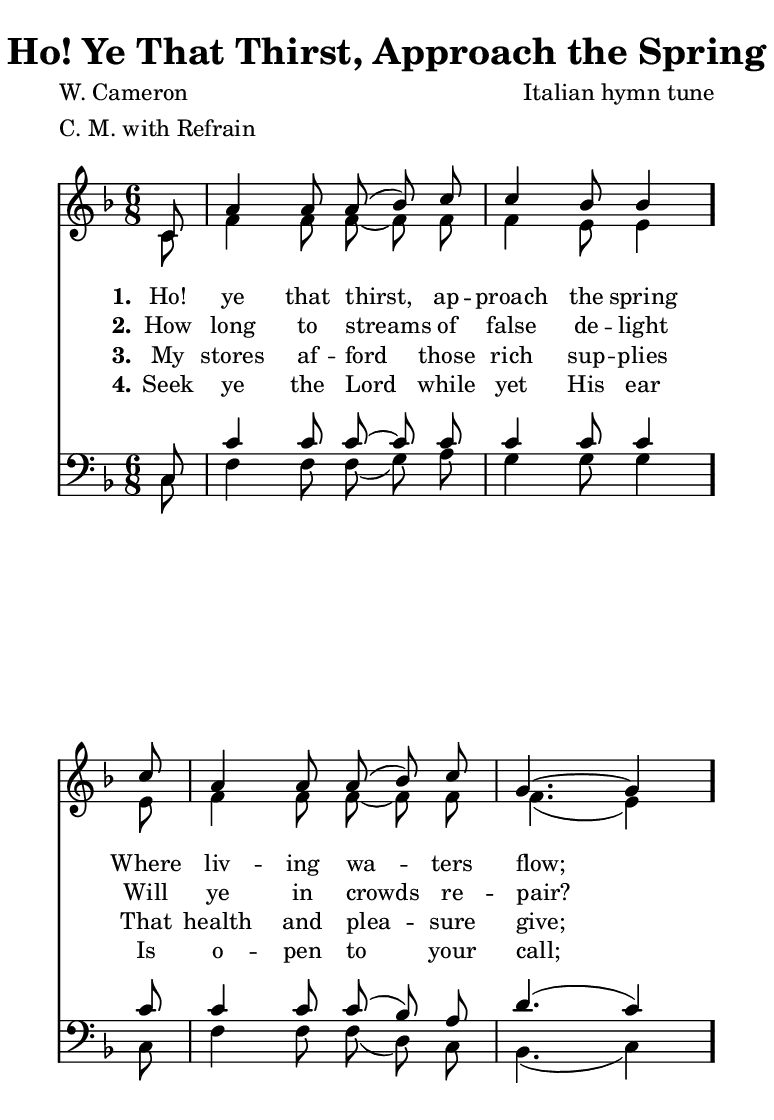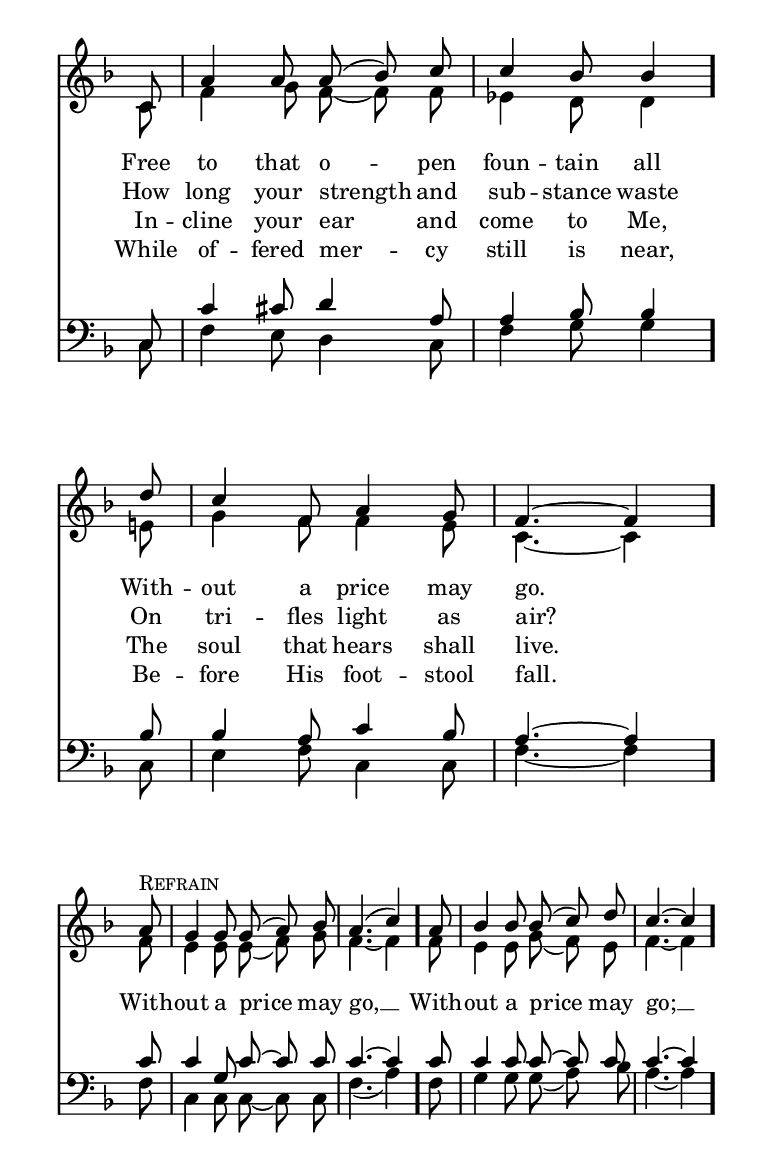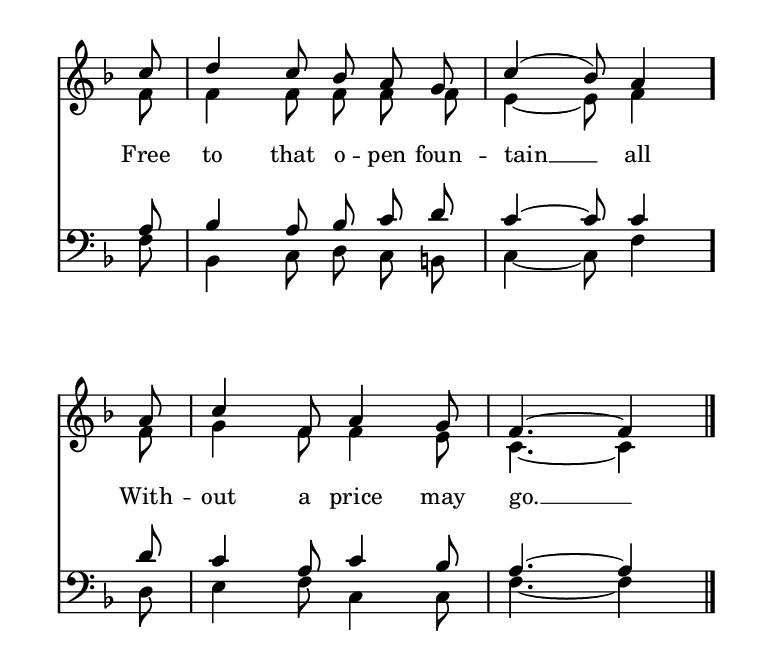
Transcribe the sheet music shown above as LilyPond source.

\include "common/global.ily"
\paper {
  \include "common/paper.ily"
  %ragged-bottom = ##t
  %ragged-last-bottom = ##t
  %systems-per-page = ##f
  %page-count = ##f
}

\header{
  hymnnumber = "93"
  title = "Ho! Ye That Thirst, Approach the Spring"
  tunename = "Torino"
  meter = "C. M. with Refrain"
  poet = "W. Cameron"
  composer = "Italian hymn tune" % TODO titlecase ?
  %copyright = ""
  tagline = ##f
}

% for fermata in MIDI
ta = { \tempo 4=80 }
tb = { \tempo 4=40 }

patternAA = { c8 | c4 c8 c8 c8 c8 | c4 c8 c4 }
patternAB = { c8 | c4 c8 c4    c8 | c4 c8 c4 }

patternBA = { c8 | c4 c8 c8 c8 c8 | c4.   c4 }
patternBB = { c8 | c4 c8 c4    c8 | c4.   c4 }
patternBC = { \patternAA }

global = {
  \include "common/overrides.ily"
  \override Staff.TimeSignature.style = #'numbered
  \time 6/8
  \override Score.MetronomeMark.transparent = ##t % hide all fermata changes too
  \ta
  \key f \major
  \partial 8
  \autoBeamOff
}

notesSoprano = {
\global
\relative c' {

  \changePitch \patternAA { c | a' a a( bes) c | c bes bes }
  \changePitch \patternBA { c | a a a( bes) c | g ~ g }
  \changePitch \patternAA { c, | a' a a( bes) c | c bes bes }
  \changePitch \patternBB { d | c f, a g | f ~ f }

  << s^\markup { \small \caps "Refrain" }
  \changePitch \patternBA { a | g g g( a) bes | a( c) } >>
  \changePitch \patternBA { a | bes bes bes( c) d | c ~ c }
  \changePitch \patternBC { c | d c bes a g | c( bes) a }
  \changePitch \patternBB { a | c f, a g | f ~ f }

  \bar "|."

}
}

notesAlto = {
\global
\relative e' {

  \changePitch \patternAA { c | f f f ~ f f | f e e }
  \changePitch \patternBA { e | f f f ~ f f | f( e) }
  \changePitch \patternAA { c | f g f ~ f f | ees d d }
  \changePitch \patternBB { e | g f f e | c ~ c }

  \changePitch \patternBA { f | e e e( f) g | f ~ f }
  \changePitch \patternBA { f | e e g( f) e | f ~ f }
  \changePitch \patternBC { f | f f f f f | e ~ e f }
  \changePitch \patternBB { f | g f f e | c ~ c }

}
}

notesTenor = {
\global
\relative a, {

  \changePitch \patternAA { c | c' c c ~ c c | c c c }
  \changePitch \patternBA { c | c c c( bes) a | d( c) }
  \changePitch \patternAB { c, | c' cis d a | a bes bes }
  \changePitch \patternBB { bes | bes a c bes | a ~ a }

  \changePitch \patternBA { c | c g c ~ c c | c ~ c }
  \changePitch \patternBA { c | c c c ~ c c | c ~ c }
  \changePitch \patternBC { a | bes a bes c d | c ~ c c }
  \changePitch \patternBB { d | c a c bes | a ~ a }

}
}

notesBass = {
\global
\relative f {

  \changePitch \patternAA { c | f f f( g) a | g g g }
  \changePitch \patternBA { c, | f f f( d) c | bes( c) }
  \changePitch \patternAB { c | f e d c | f g g }
  \changePitch \patternBB { c, | e f c c | f ~ f }

  \changePitch \patternBA { f | c c c ~ c c | f( a) }
  \changePitch \patternBA { f | g g g( a) bes | a ~ a }
  \changePitch \patternBC { f | bes, c d c b | c ~ c f }
  \changePitch \patternBB { d | e f c c | f ~ f }

}
}

Refrain = \lyricmode {

With -- out a price may go, __ \bar "."
With -- out a price may go; __ \bar "." \break
Free to that o -- pen foun -- tain __ all \bar "."
With -- out a price may go. __ \bar "." \break

}

wordsA = \lyricmode {
\set stanza = "1."

Ho! ye that thirst, ap -- proach the spring \bar "."
Where liv -- ing wa -- ters flow; \bar "." \break
Free to that o -- pen foun -- tain all \bar "."
With -- out a price may go. \bar "." \break

}

wordsB = \lyricmode {
\set stanza = "2."

How long to streams of false de -- light
Will ye in crowds re -- pair?
How long your strength and sub -- stance waste
On tri -- fles light as air?

\Refrain

}

wordsC = \lyricmode {
\set stanza = "3."

My stores af -- ford those rich sup -- plies
That health and plea -- sure give;
In -- cline your ear and come to Me,
The soul that hears shall live.

}

wordsD = \lyricmode {
\set stanza = "4."

Seek ye the Lord while yet His ear
Is o -- pen to your call;
While of -- fered mer -- cy still is near,
Be -- fore His foot -- stool fall.

}

\score {
  \context ChoirStaff <<
    \context Staff = upper <<
      \set ChoirStaff.systemStartDelimiter = #'SystemStartBar
      \context Voice  = sopranos { \voiceOne << \notesSoprano >> }
      \context Voice  = altos { \voiceTwo << \notesAlto >> }
      \context Lyrics = one   \lyricsto sopranos \wordsA
      \context Lyrics = two   \lyricsto sopranos \wordsB
      \context Lyrics = three \lyricsto sopranos \wordsC
      \context Lyrics = four  \lyricsto sopranos \wordsD
    >>
    \context Staff = men <<
      \clef bass
      \context Voice  = tenors { \voiceOne << \notesTenor >> }
      \context Voice  = basses { \voiceTwo << \notesBass >> }
    >>
  >>
  \layout {
    \include "common/layout.ily"
  }
  \midi{
    \include "common/midi.ily"
  }
}

\version "2.19.49"  % necessary for upgrading to future LilyPond versions.

% vi:set et ts=2 sw=2 ai nocindent syntax=lilypond:
